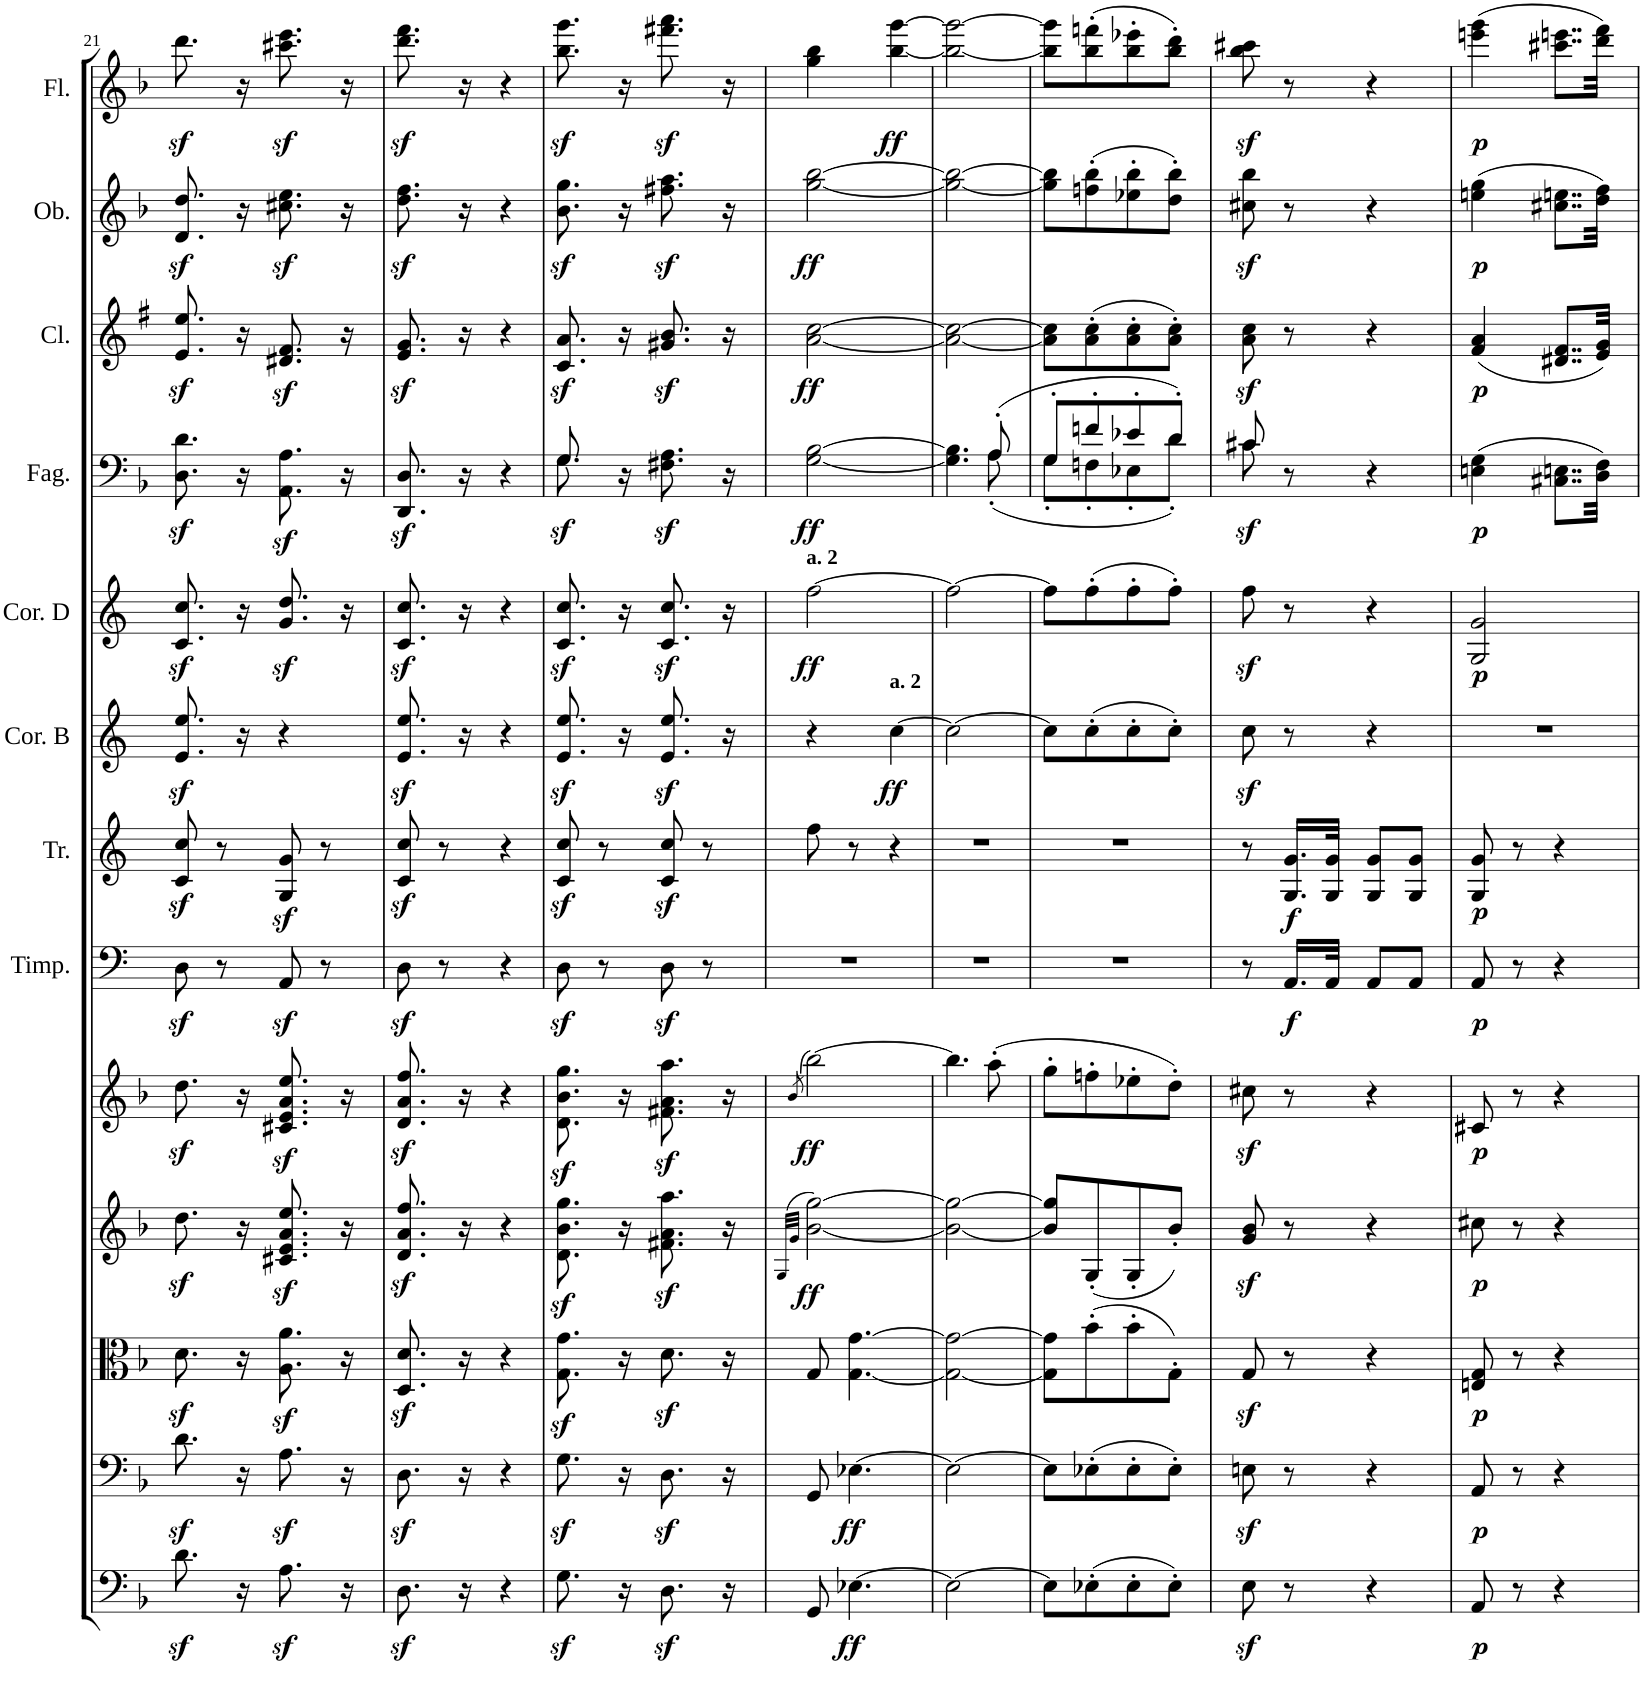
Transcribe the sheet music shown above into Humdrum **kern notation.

**kern	**dynam	**kern	**dynam	**kern	**dynam	**kern	**dynam	**kern	**dynam	**kern	**dynam	**kern	**dynam	**kern	**dynam	**kern	**dynam	**kern	**dynam	**kern	**dynam	**kern	**dynam	**kern	**dynam
*part13	*part13	*part12	*part12	*part11	*part11	*part10	*part10	*part9	*part9	*part8	*part8	*part7	*part7	*part6	*part6	*part5	*part5	*part4	*part4	*part3	*part3	*part2	*part2	*part1	*part1
*staff13	*staff13	*staff12	*staff12	*staff11	*staff11	*staff10	*staff10	*staff9	*staff9	*staff8	*staff8	*staff7	*staff7	*staff6	*staff6	*staff5	*staff5	*staff4	*staff4	*staff3	*staff3	*staff2	*staff2	*staff1	*staff1
*I"Basso	*	*I"Violoncello	*	*I"Viola	*	*I"Violino II	*	*I"Violino I	*	*I"Timpani in D–A	*	*I"Trombe in D	*	*I"Corni in B basso	*	*I"Corni in D	*	*I"Fagotti	*	*I"Clarinetti in B	*	*I"Oboi	*	*I"Flauti	*
*	*	*	*	*	*	*	*	*	*	*I'Timp.	*	*I'Tr.	*	*I'Cor. B	*	*I'Cor. D	*	*I'Fag.	*	*I'Cl.	*	*I'Ob.	*	*I'Fl.	*
!!LO:PB:g=z
*clefF4	*	*clefF4	*	*clefC3	*	*clefG2	*	*clefG2	*	*clefF4	*	*clefG2	*	*clefG2	*	*clefG2	*	*clefF4	*	*clefG2	*	*clefG2	*	*clefG2	*
*Trd7c12	*	*	*	*	*	*	*	*	*	*	*	*Trd-1c-2	*	*Trd8c14	*	*Trd6c10	*	*	*	*Trd1c2	*	*	*	*	*
*k[b-]	*	*k[b-]	*	*k[b-]	*	*k[b-]	*	*k[b-]	*	*k[]	*	*k[]	*	*k[]	*	*k[]	*	*k[b-]	*	*k[f#]	*	*k[b-]	*	*k[b-]	*
*M2/4	*	*M2/4	*	*M2/4	*	*M2/4	*	*M2/4	*	*M2/4	*	*M2/4	*	*M2/4	*	*M2/4	*	*M2/4	*	*M2/4	*	*M2/4	*	*M2/4	*
=21	=21	=21	=21	=21	=21	=21	=21	=21	=21	=21	=21	=21	=21	=21	=21	=21	=21	=21	=21	=21	=21	=21	=21	=21	=21
8.dz<^\	.	8.dz<^\	.	8.dz<^\	.	8.ddz<^\	.	8.ddz<^\	.	8Dz<^\	.	8c/z<^ 8cc/z<^	.	8.e/z<^ 8.ee/z<^	.	8.c/z<^ 8.cc/z<^	.	8.D\z<^ 8.d\z<^	.	8.e/z<^ 8.ee/z<^	.	8.d/z<^ 8.dd/z<^	.	8.dddz<^\	.
.	.	.	.	.	.	.	.	.	.	8r	.	8r	.	.	.	.	.	.	.	.	.	.	.	.	.
16r	.	16r	.	16r	.	16r	.	16r	.	.	.	.	.	16r	.	16r	.	16r	.	16r	.	16r	.	16r	.
8.Az<^\	.	8.Az<^\	.	8.A\z<^ 8.a\z<^	.	8.c#X/z<^ 8.e/z<^ 8.a/z<^ 8.ee/z<^	.	8.c#X/z<^ 8.e/z<^ 8.a/z<^ 8.ee/z<^	.	8AAz<^/	.	8G/z<^ 8g/z<^	.	4r	.	8.g/z<^ 8.dd/z<^	.	8.AA\z<^ 8.A\z<^	.	8.d#X/z<^ 8.f#/z<^	.	8.cc#X\z<^ 8.ee\z<^	.	8.ccc#X\z<^ 8.eee\z<^	.
.	.	.	.	.	.	.	.	.	.	8r	.	8r	.	.	.	.	.	.	.	.	.	.	.	.	.
16r	.	16r	.	16r	.	16r	.	16r	.	.	.	.	.	.	.	16r	.	16r	.	16r	.	16r	.	16r	.
=22	=22	=22	=22	=22	=22	=22	=22	=22	=22	=22	=22	=22	=22	=22	=22	=22	=22	=22	=22	=22	=22	=22	=22	=22	=22
8.Dz<^\	.	8.Dz<^\	.	8.D/z<^ 8.d/z<^	.	8.d/z<^ 8.a/z<^ 8.ff/z<^	.	8.d/z<^ 8.a/z<^ 8.ff/z<^	.	8Dz<^\	.	8c/z<^ 8cc/z<^	.	8.e/z<^ 8.ee/z<^	.	8.c/z<^ 8.cc/z<^	.	8.DD/z<^ 8.D/z<^	.	8.e/z<^ 8.g/z<^	.	8.dd\z<^ 8.ff\z<^	.	8.ddd\z<^ 8.fff\z<^	.
.	.	.	.	.	.	.	.	.	.	8r	.	8r	.	.	.	.	.	.	.	.	.	.	.	.	.
16r	.	16r	.	16r	.	16r	.	16r	.	.	.	.	.	16r	.	16r	.	16r	.	16r	.	16r	.	16r	.
4r	.	4r	.	4r	.	4r	.	4r	.	4r	.	4r	.	4r	.	4r	.	4r	.	4r	.	4r	.	4r	.
=23	=23	=23	=23	=23	=23	=23	=23	=23	=23	=23	=23	=23	=23	=23	=23	=23	=23	=23	=23	=23	=23	=23	=23	=23	=23
*	*	*	*	*	*	*	*	*	*	*	*	*	*	*	*	*	*	*^	*	*	*	*	*	*	*
!	!	!	!	!	!	!	!	!	!	!	!	!	!	!	!	!	!	!	!	!LO:DY:b	!	!	!	!	!	!
8.Gz<^\	.	8.Gz<^\	.	8.G\z<^ 8.g\z<^	.	8.d\z<^ 8.b-\z<^ 8.gg\z<^	.	8.d\z<^ 8.b-\z<^ 8.gg\z<^	.	8Dz<^\	.	8c/z<^ 8cc/z<^	.	8.e/z<^ 8.ee/z<^	.	8.c/z<^ 8.cc/z<^	.	8.G^/	8.G\	sf	8.c/z<^ 8.a/z<^	.	8.b-\z<^ 8.gg\z<^	.	8.bb-\z<^ 8.ggg\z<^	.
.	.	.	.	.	.	.	.	.	.	8r	.	8r	.	.	.	.	.	.	.	.	.	.	.	.	.	.
16r	.	16r	.	16r	.	16r	.	16r	.	.	.	.	.	16r	.	16r	.	16r	4ryy	.	16r	.	16r	.	16r	.
!	!	!	!	!	!	!	!	!	!	!	!	!	!	!	!	!	!	!	!	!LO:DY:b	!	!	!	!	!	!
8.Dz<^\	.	8.Dz<^\	.	8.dz<^\	.	8.f#X\z<^ 8.a\z<^ 8.aa\z<^	.	8.f#X\z<^ 8.a\z<^ 8.aa\z<^	.	8Dz<^\	.	8c/z<^ 8cc/z<^	.	8.e/z<^ 8.ee/z<^	.	8.c/z<^ 8.cc/z<^	.	8.F#X\^ 8.A\^	.	sf	8.g#X/z<^ 8.b/z<^	.	8.ff#X\z<^ 8.aa\z<^	.	8.fff#X\z<^ 8.aaa\z<^	.
.	.	.	.	.	.	.	.	.	.	8r	.	8r	.	.	.	.	.	.	.	.	.	.	.	.	.	.
16r	.	16r	.	16r	.	16r	.	16r	.	.	.	.	.	16r	.	16r	.	16r	16ryy	.	16r	.	16r	.	16r	.
*	*	*	*	*	*	*	*	*	*	*	*	*	*	*	*	*	*	*v	*v	*	*	*	*	*	*	*
=24	=24	=24	=24	=24	=24	=24	=24	=24	=24	=24	=24	=24	=24	=24	=24	=24	=24	=24	=24	=24	=24	=24	=24	=24	=24
.	.	.	.	.	.	(>32qG/LLL	.	.	.	.	.	.	.	.	.	.	.	.	.	.	.	.	.	.	.
.	.	.	.	.	.	32qg/JJJ	.	(>8qb-/	.	.	.	.	.	.	.	.	.	.	.	.	.	.	.	.	.
!	!	!	!	!	!	!	!	!	!	!	!	!	!	!	!	!LO:TX:a:B:t=a. 2	!	!	!	!	!	!	!	!	!
!	!	!	!	!	!	!	!LO:DY:b	!	!LO:DY:b	!	!	!	!	!	!	!	!LO:DY:b	!	!LO:DY:b	!	!LO:DY:b	!	!LO:DY:b	!	!
8GG/	.	8GG/	.	8G/	.	[2b-\ [2gg\)	ff	[2bb-\)	ff	2r	.	8ff\	.	4r	.	[2ff\	ff	[<2G\ [>2B-\	ff	[2a\ [2cc\	ff	[2gg\ [2bb-\	ff	4gg\ 4bb-\	.
!	!LO:DY:b	!	!LO:DY:b	!	!	!	!	!	!	!	!	!	!	!	!	!	!	!	!	!	!	!	!	!	!
[4.E-X\	ff	[4.E-X\	ff	[4.G\ [4.g\	.	.	.	.	.	.	.	8r	.	.	.	.	.	.	.	.	.	.	.	.	.
!	!	!	!	!	!	!	!	!	!	!	!	!	!	!LO:TX:a:B:t=a. 2	!	!	!	!	!	!	!	!	!	!	!
!	!	!	!	!	!	!	!	!	!	!	!	!	!	!	!LO:DY:b	!	!	!	!	!	!	!	!	!	!LO:DY:b
.	.	.	.	.	.	.	.	.	.	.	.	4r	.	[4cc\	ff	.	.	.	.	.	.	.	.	[4bb-\ [4ggg\	ff
=25	=25	=25	=25	=25	=25	=25	=25	=25	=25	=25	=25	=25	=25	=25	=25	=25	=25	=25	=25	=25	=25	=25	=25	=25	=25
*	*	*	*	*	*	*	*	*	*	*	*	*	*	*	*	*	*	*^	*	*	*	*	*	*	*
2E-\_	.	2E-\_	.	2G\_ 2g\_	.	2b-\_ 2gg\_	.	4.bb-\]	.	2r	.	2r	.	2cc\_	.	2ff\_	.	4.G\] 4.B-\]	4.ryy	.	2a\_ 2cc\_	.	2gg\_ 2bb-\_	.	2bb-\_ 2ggg\_	.
.	.	.	.	.	.	.	.	(8aa'\	.	.	.	.	.	.	.	.	.	(8A'/	(8A'\	.	.	.	.	.	.	.
=26	=26	=26	=26	=26	=26	=26	=26	=26	=26	=26	=26	=26	=26	=26	=26	=26	=26	=26	=26	=26	=26	=26	=26	=26	=26	=26
8E-\L]	.	8E-\L]	.	8G\] 8g\]L	.	8b-/] 8gg/]L	.	8gg'\L	.	2r	.	2r	.	8cc\L]	.	8ff\L]	.	8G'/L	8G'\L	.	8a\] 8cc\]L	.	8gg\] 8bb-\]L	.	8bb-\] 8ggg\]L	.
(8E-X'\	.	(8E-X'\	.	(8b-'\	.	(8G'/	.	8ffn'\	.	.	.	.	.	(8cc'\	.	(8ff'\	.	8fn'/	8Fn'\	.	(8a\' 8cc\'	.	(8ffn\' 8bb-\'	.	(8bb-\' 8fffn\'	.
8E-'\	.	8E-'\	.	8b-'\	.	8G'/	.	8ee-X'\	.	.	.	.	.	8cc'\	.	8ff'\	.	8e-X'/	8E-X'\	.	8a\' 8cc\'	.	8ee-X\' 8bb-\'	.	8bb-\' 8eee-X\'	.
8E-'\J)	.	8E-'\J)	.	8G'\J)	.	8b-'/J)	.	8dd'\J)	.	.	.	.	.	8cc'\J)	.	8ff'\J)	.	8d'/J)	8d'\J)	.	8a\' 8cc\'J)	.	8dd\' 8bb-\'J)	.	8bb-\' 8ddd\'J)	.
=27	=27	=27	=27	=27	=27	=27	=27	=27	=27	=27	=27	=27	=27	=27	=27	=27	=27	=27	=27	=27	=27	=27	=27	=27	=27	=27
!	!	!	!	!	!	!	!	!	!	!	!	!	!	!	!	!	!	!	!	!LO:DY:b	!	!	!	!	!	!
8Ez<^\	.	8Enz<^\	.	8Gz<^/	.	8g/z<^ 8b-/z<^	.	8cc#Xz<^\	.	8r	.	8r	.	8ccz<^\	.	8ffz<^\	.	8c#X^/	8c#\	sf	8a\z<^ 8cc\z<^	.	8cc#X\z<^ 8bb-\z<^	.	8bb-\z<^ 8ccc#X\z<^	.
!	!	!	!	!	!	!	!	!	!	!	!LO:DY:b	!	!LO:DY:b	!	!	!	!	!	!	!	!	!	!	!	!	!
8r	.	8r	.	8r	.	8r	.	8r	.	16.AA/LL	f	16.G/ 16.g/LL	f	8r	.	8r	.	8r	4.ryy	.	8r	.	8r	.	8r	.
.	.	.	.	.	.	.	.	.	.	32AA/JJk	.	32G/ 32g/JJk	.	.	.	.	.	.	.	.	.	.	.	.	.	.
4r	.	4r	.	4r	.	4r	.	4r	.	8AA/L	.	8G/ 8g/L	.	4r	.	4r	.	4r	.	.	4r	.	4r	.	4r	.
.	.	.	.	.	.	.	.	.	.	8AA/J	.	8G/ 8g/J	.	.	.	.	.	.	.	.	.	.	.	.	.	.
*	*	*	*	*	*	*	*	*	*	*	*	*	*	*	*	*	*	*v	*v	*	*	*	*	*	*	*
=28	=28	=28	=28	=28	=28	=28	=28	=28	=28	=28	=28	=28	=28	=28	=28	=28	=28	=28	=28	=28	=28	=28	=28	=28	=28
!	!LO:DY:b	!	!LO:DY:b	!	!LO:DY:b	!	!LO:DY:b	!	!LO:DY:b	!	!LO:DY:b	!	!LO:DY:b	!	!	!	!LO:DY:b	!	!LO:DY:b	!	!LO:DY:b	!	!LO:DY:b	!	!LO:DY:b
8AA/	p	8AA/	p	8En/ 8G/	p	8cc#X\	p	8c#X/	p	8AA/	p	8G/ 8g/	p	2r	.	2G/ 2g/	p	(4En\ 4G\	p	(4f#/ 4a/	p	(4een\ 4gg\	p	(4eeen\ 4ggg\	p
8r	.	8r	.	8r	.	8r	.	8r	.	8r	.	8r	.	.	.	.	.	.	.	.	.	.	.	.	.
4r	.	4r	.	4r	.	4r	.	4r	.	4r	.	4r	.	.	.	.	.	8..C#X\ 8..En\L	.	8..d#X/ 8..f#/L	.	8..cc#X\ 8..een\L	.	8..ccc#X\ 8..eeen\L	.
.	.	.	.	.	.	.	.	.	.	.	.	.	.	.	.	.	.	32D\ 32F\Jkk)	.	32e/ 32g/Jkk)	.	32dd\ 32ff\Jkk)	.	32ddd\ 32fff\Jkk)	.
=	=	=	=	=	=	=	=	=	=	=	=	=	=	=	=	=	=	=	=	=	=	=	=	=	=
*-	*-	*-	*-	*-	*-	*-	*-	*-	*-	*-	*-	*-	*-	*-	*-	*-	*-	*-	*-	*-	*-	*-	*-	*-	*-
